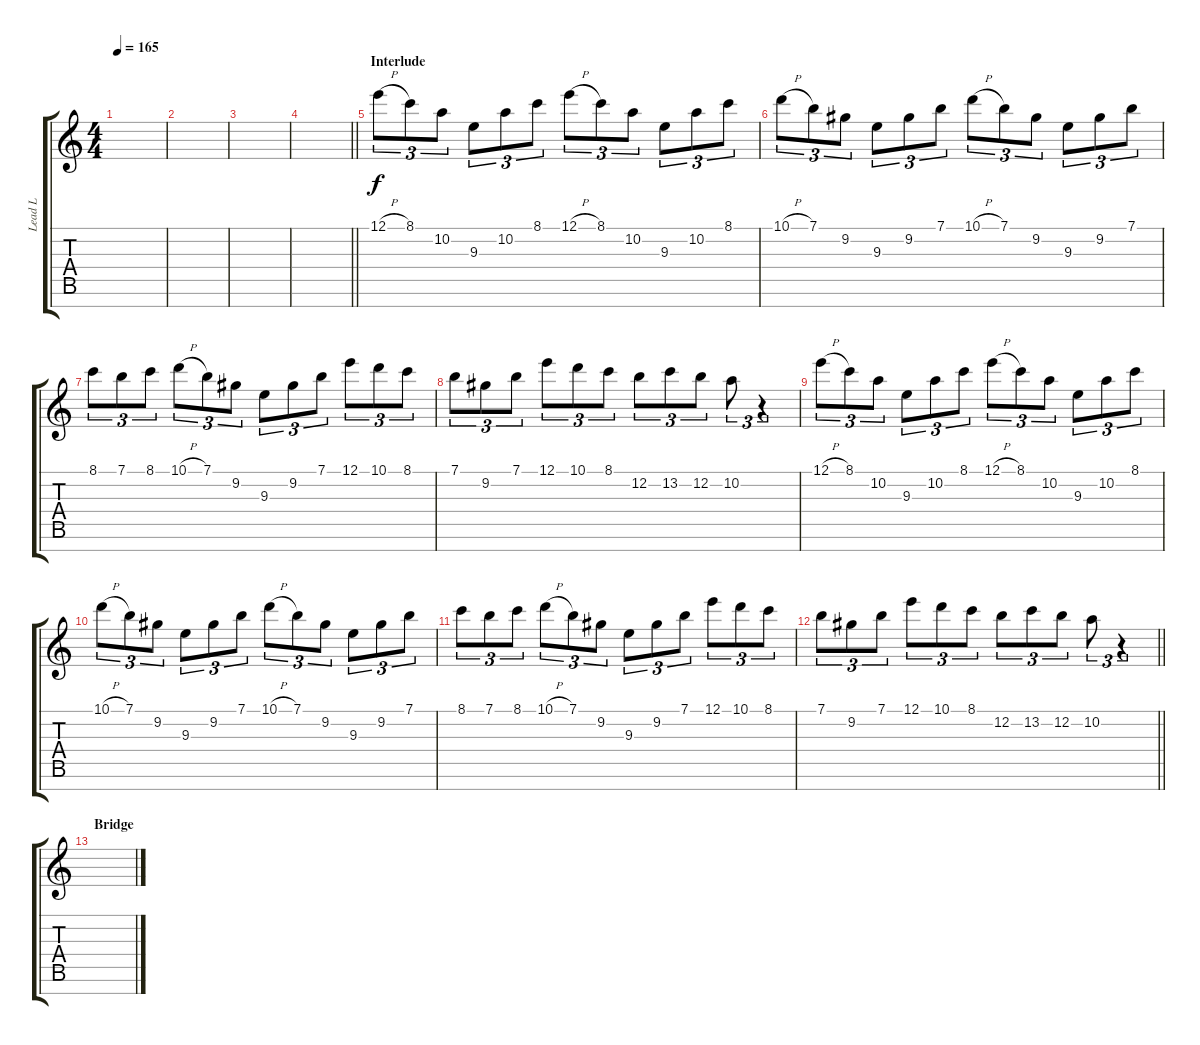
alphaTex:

\track ("Lead L" "Lead L") {instrument overdrivenguitar}
\staff {score tabs}
\tuning (E4 B3 G3 D3 A2 E2 B1) {hide}
\ts (4 4)
\tempo 165
\clef g2
\ks c
|
|
|
\barLineRight lightlight
|
\section ("" "Interlude")
12.1{h}.8{tu (3 2)} 8.1.8{tu (3 2)} 10.2.8{tu (3 2)} 9.3.8{tu (3 2)} 10.2.8{tu (3 2)} 8.1.8{tu (3 2)} 12.1{h}.8{tu (3 2)} 8.1.8{tu (3 2)} 10.2.8{tu (3 2)} 9.3.8{tu (3 2)} 10.2.8{tu (3 2)} 8.1.8{tu (3 2)} |
10.1{h}.8{tu (3 2)} 7.1.8{tu (3 2)} 9.2.8{tu (3 2)} 9.3.8{tu (3 2)} 9.2.8{tu (3 2)} 7.1.8{tu (3 2)} 10.1{h}.8{tu (3 2)} 7.1.8{tu (3 2)} 9.2.8{tu (3 2)} 9.3.8{tu (3 2)} 9.2.8{tu (3 2)} 7.1.8{tu (3 2)} |
8.1.8{tu (3 2)} 7.1.8{tu (3 2)} 8.1.8{tu (3 2)} 10.1{h}.8{tu (3 2)} 7.1.8{tu (3 2)} 9.2.8{tu (3 2)} 9.3.8{tu (3 2)} 9.2.8{tu (3 2)} 7.1.8{tu (3 2)} 12.1.8{tu (3 2)} 10.1.8{tu (3 2)} 8.1.8{tu (3 2)} |
7.1.8{tu (3 2)} 9.2.8{tu (3 2)} 7.1.8{tu (3 2)} 12.1.8{tu (3 2)} 10.1.8{tu (3 2)} 8.1.8{tu (3 2)} 12.2.8{tu (3 2)} 13.2.8{tu (3 2)} 12.2.8{tu (3 2)} 10.2.8{tu (3 2)} r.4{tu (3 2)} |
12.1{h}.8{tu (3 2)} 8.1.8{tu (3 2)} 10.2.8{tu (3 2)} 9.3.8{tu (3 2)} 10.2.8{tu (3 2)} 8.1.8{tu (3 2)} 12.1{h}.8{tu (3 2)} 8.1.8{tu (3 2)} 10.2.8{tu (3 2)} 9.3.8{tu (3 2)} 10.2.8{tu (3 2)} 8.1.8{tu (3 2)} |
10.1{h}.8{tu (3 2)} 7.1.8{tu (3 2)} 9.2.8{tu (3 2)} 9.3.8{tu (3 2)} 9.2.8{tu (3 2)} 7.1.8{tu (3 2)} 10.1{h}.8{tu (3 2)} 7.1.8{tu (3 2)} 9.2.8{tu (3 2)} 9.3.8{tu (3 2)} 9.2.8{tu (3 2)} 7.1.8{tu (3 2)} |
8.1.8{tu (3 2)} 7.1.8{tu (3 2)} 8.1.8{tu (3 2)} 10.1{h}.8{tu (3 2)} 7.1.8{tu (3 2)} 9.2.8{tu (3 2)} 9.3.8{tu (3 2)} 9.2.8{tu (3 2)} 7.1.8{tu (3 2)} 12.1.8{tu (3 2)} 10.1.8{tu (3 2)} 8.1.8{tu (3 2)} |
\barLineRight lightlight
7.1.8{tu (3 2)} 9.2.8{tu (3 2)} 7.1.8{tu (3 2)} 12.1.8{tu (3 2)} 10.1.8{tu (3 2)} 8.1.8{tu (3 2)} 12.2.8{tu (3 2)} 13.2.8{tu (3 2)} 12.2.8{tu (3 2)} 10.2.8{tu (3 2)} r.4{tu (3 2)} |
\section ("" "Bridge")
